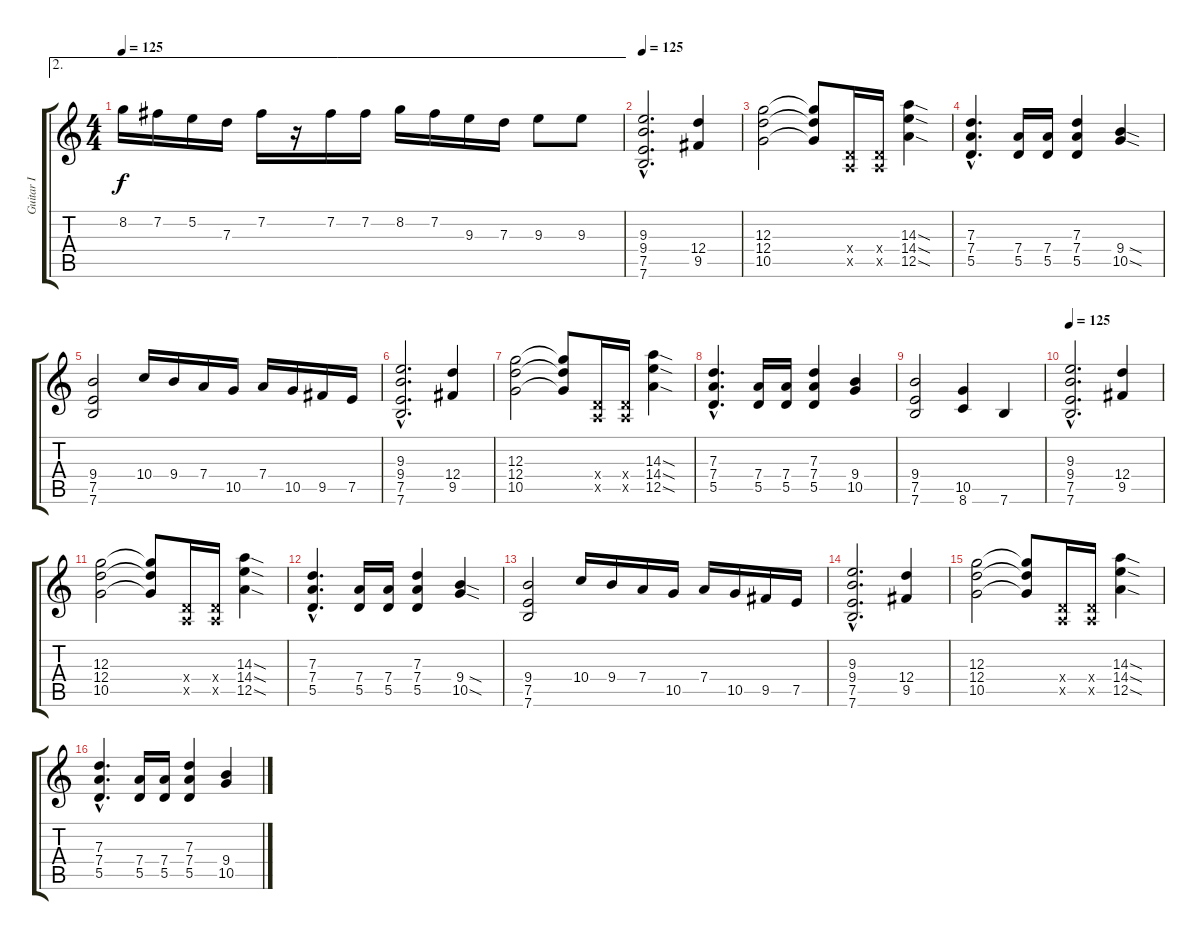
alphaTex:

\track ("Guitar I" "Guitar I") {instrument acousticguitarsteel}
\staff {score tabs}
\tuning (E4 B3 G3 D3 A2 E2) {hide}
\ae 2
\ts (4 4)
\tempo 125
\clef g2
\ks c
8.2.16{dy f} 7.2.16 5.2.16 7.3.16 7.2.16 r.16 7.2.16 7.2.16 8.2.16 7.2.16 9.3.16 7.3.16 9.3.8 9.3.8 |
\tempo 125
(9.3{hac} 9.4{hac} 7.5{hac} 7.6{hac}).2{d instrument distortionguitar} (12.4 9.5).4 |
(12.3 12.4 10.5).2 (12.3{t} 12.4{t} 10.5{t}).8 (0.4{x} 0.5{x}).16 (0.4{x} 0.5{x}).16 (14.3{sod} 14.4{sod} 12.5{sod}).4 |
(7.3{hac} 7.4{hac} 5.5{hac}).4{d} (7.4 5.5).16 (7.4 5.5).16 (7.3 7.4 5.5).4 (9.4{sod} 10.5{sod}).4 |
(9.4 7.5 7.6).2 10.4.16 9.4.16 7.4.16 10.5.16 7.4.16 10.5.16 9.5.16 7.5.16 |
(9.3{hac} 9.4{hac} 7.5{hac} 7.6{hac}).2{d} (12.4 9.5).4 |
(12.3 12.4 10.5).2 (12.3{t} 12.4{t} 10.5{t}).8 (0.4{x} 0.5{x}).16 (0.4{x} 0.5{x}).16 (14.3{sod} 14.4{sod} 12.5{sod}).4 |
(7.3{hac} 7.4{hac} 5.5{hac}).4{d} (7.4 5.5).16 (7.4 5.5).16 (7.3 7.4 5.5).4 (9.4 10.5).4 |
(9.4 7.5 7.6).2 (10.5 8.6).4 7.6.4 |
\tempo 125
(9.3{hac} 9.4{hac} 7.5{hac} 7.6{hac}).2{d instrument distortionguitar} (12.4 9.5).4 |
(12.3 12.4 10.5).2 (12.3{t} 12.4{t} 10.5{t}).8 (0.4{x} 0.5{x}).16 (0.4{x} 0.5{x}).16 (14.3{sod} 14.4{sod} 12.5{sod}).4 |
(7.3{hac} 7.4{hac} 5.5{hac}).4{d} (7.4 5.5).16 (7.4 5.5).16 (7.3 7.4 5.5).4 (9.4{sod} 10.5{sod}).4 |
(9.4 7.5 7.6).2 10.4.16 9.4.16 7.4.16 10.5.16 7.4.16 10.5.16 9.5.16 7.5.16 |
(9.3{hac} 9.4{hac} 7.5{hac} 7.6{hac}).2{d} (12.4 9.5).4 |
(12.3 12.4 10.5).2 (12.3{t} 12.4{t} 10.5{t}).8 (0.4{x} 0.5{x}).16 (0.4{x} 0.5{x}).16 (14.3{sod} 14.4{sod} 12.5{sod}).4 |
(7.3{hac} 7.4{hac} 5.5{hac}).4{d} (7.4 5.5).16 (7.4 5.5).16 (7.3 7.4 5.5).4 (9.4 10.5).4
